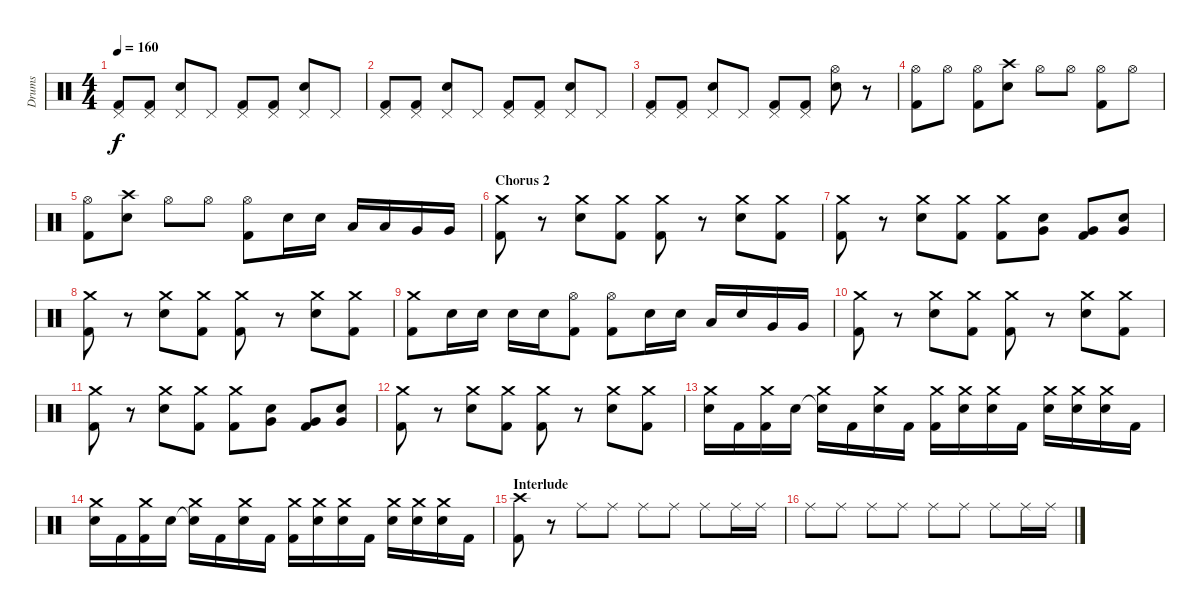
\track ("Drums" "Drums") {instrument percussion}
\staff {score}
\articulation defaults
\ts (4 4)
\tempo 160
\clef neutral
\ks c
("Pedal Hi-Hat (hit)" "Kick (hit) 2").8{dy f} ("Pedal Hi-Hat (hit)" "Kick (hit) 2").8 ("Pedal Hi-Hat (hit)" "Snare (hit) 2").8 "Pedal Hi-Hat (hit)".8 ("Pedal Hi-Hat (hit)" "Kick (hit) 2").8 ("Pedal Hi-Hat (hit)" "Kick (hit) 2").8 ("Pedal Hi-Hat (hit)" "Snare (hit) 2").8 "Pedal Hi-Hat (hit)".8 |
("Pedal Hi-Hat (hit)" "Kick (hit) 2").8 ("Pedal Hi-Hat (hit)" "Kick (hit) 2").8 ("Pedal Hi-Hat (hit)" "Snare (hit) 2").8 "Pedal Hi-Hat (hit)".8 ("Pedal Hi-Hat (hit)" "Kick (hit) 2").8 ("Pedal Hi-Hat (hit)" "Kick (hit) 2").8 ("Pedal Hi-Hat (hit)" "Snare (hit) 2").8 "Pedal Hi-Hat (hit)".8 |
("Pedal Hi-Hat (hit)" "Kick (hit) 2").8 ("Pedal Hi-Hat (hit)" "Kick (hit) 2").8 ("Pedal Hi-Hat (hit)" "Snare (hit) 2").8 "Pedal Hi-Hat (hit)".8 ("Pedal Hi-Hat (hit)" "Kick (hit) 2").8 ("Pedal Hi-Hat (hit)" "Kick (hit) 2").8 ("Hi-Hat (open)" "Snare (hit) 2").8 r.8 |
("Hi-Hat (open)" "Kick (hit) 2").8 "Hi-Hat (open)".8 ("Hi-Hat (open)" "Kick (hit) 2").8 ("Crash high (hit)" "Snare (hit) 2").8 "Hi-Hat (open)".8 "Hi-Hat (open)".8 ("Hi-Hat (open)" "Kick (hit) 2").8 "Hi-Hat (open)".8 |
("Hi-Hat (open)" "Kick (hit) 2").8 ("Crash high (hit)" "Snare (hit) 2").8 "Hi-Hat (open)".8 "Hi-Hat (open)".8 ("Hi-Hat (open)" "Kick (hit) 2").8 "Snare (hit) 2".16 "Snare (hit) 2".16 "Low Tom (hit)".16 "Low Tom (hit)".16 "Very Low Tom (hit)".16 "Very Low Tom (hit)".16 |
\section ("" "Chorus 2")
("Kick (hit) 2" "Crash medium (hit)").8 r.8 ("Snare (hit) 2" "Crash medium (hit)").8 ("Kick (hit) 2" "Crash medium (hit)").8 ("Kick (hit) 2" "Crash medium (hit)").8 r.8 ("Snare (hit) 2" "Crash medium (hit)").8 ("Kick (hit) 2" "Crash medium (hit)").8 |
("Kick (hit) 2" "Crash medium (hit)").8 r.8 ("Snare (hit) 2" "Crash medium (hit)").8 ("Kick (hit) 2" "Crash medium (hit)").8 ("Kick (hit) 2" "Crash medium (hit)").8 ("Snare (hit) 2" "Very Low Tom (hit)").8 ("Kick (hit) 2" "Very Low Tom (hit)").8 ("Snare (hit) 2" "Very Low Tom (hit)").8 |
("Kick (hit) 2" "Crash medium (hit)").8 r.8 ("Snare (hit) 2" "Crash medium (hit)").8 ("Kick (hit) 2" "Crash medium (hit)").8 ("Kick (hit) 2" "Crash medium (hit)").8 r.8 ("Snare (hit) 2" "Crash medium (hit)").8 ("Kick (hit) 2" "Crash medium (hit)").8 |
("Kick (hit) 2" "Crash medium (hit)").8 "Snare (hit) 2".16 "Snare (hit) 2".16 "Snare (hit) 2".16 "Snare (hit) 2".16 ("Hi-Hat (open)" "Kick (hit) 2").8 ("Hi-Hat (open)" "Kick (hit) 2").8 "Snare (hit) 2".16 "Snare (hit) 2".16 "Low Tom (hit)".16 "Snare (hit) 2".16 "Very Low Tom (hit)".16 "Very Low Tom (hit)".16 |
("Kick (hit) 2" "Crash medium (hit)").8 r.8 ("Snare (hit) 2" "Crash medium (hit)").8 ("Kick (hit) 2" "Crash medium (hit)").8 ("Kick (hit) 2" "Crash medium (hit)").8 r.8 ("Snare (hit) 2" "Crash medium (hit)").8 ("Kick (hit) 2" "Crash medium (hit)").8 |
("Kick (hit) 2" "Crash medium (hit)").8 r.8 ("Snare (hit) 2" "Crash medium (hit)").8 ("Kick (hit) 2" "Crash medium (hit)").8 ("Kick (hit) 2" "Crash medium (hit)").8 ("Snare (hit) 2" "Very Low Tom (hit)").8 ("Kick (hit) 2" "Very Low Tom (hit)").8 ("Snare (hit) 2" "Very Low Tom (hit)").8 |
("Kick (hit) 2" "Crash medium (hit)").8 r.8 ("Snare (hit) 2" "Crash medium (hit)").8 ("Kick (hit) 2" "Crash medium (hit)").8 ("Kick (hit) 2" "Crash medium (hit)").8 r.8 ("Snare (hit) 2" "Crash medium (hit)").8 ("Kick (hit) 2" "Crash medium (hit)").8 |
("Snare (hit) 2" "Crash medium (hit)").16 "Kick (hit) 2".16 ("Kick (hit) 2" "Crash medium (hit)").16 "Snare (hit) 2".16 ("Snare (hit)"{t} "Crash medium (hit)").16 "Kick (hit) 2".16 ("Snare (hit) 2" "Crash medium (hit)").16 "Kick (hit) 2".16 ("Kick (hit) 2" "Crash medium (hit)").16 ("Snare (hit) 2" "Crash medium (hit)").16 ("Snare (hit) 2" "Crash medium (hit)").16 "Kick (hit) 2".16 ("Snare (hit) 2" "Crash medium (hit)").16 ("Snare (hit) 2" "Crash medium (hit)").16 ("Snare (hit) 2" "Crash medium (hit)").16 "Kick (hit) 2".16 |
("Snare (hit) 2" "Crash medium (hit)").16 "Kick (hit) 2".16 ("Kick (hit) 2" "Crash medium (hit)").16 "Snare (hit) 2".16 ("Snare (hit)"{t} "Crash medium (hit)").16 "Kick (hit) 2".16 ("Snare (hit) 2" "Crash medium (hit)").16 "Kick (hit) 2".16 ("Kick (hit) 2" "Crash medium (hit)").16 ("Snare (hit) 2" "Crash medium (hit)").16 ("Snare (hit) 2" "Crash medium (hit)").16 "Kick (hit) 2".16 ("Snare (hit) 2" "Crash medium (hit)").16 ("Snare (hit) 2" "Crash medium (hit)").16 ("Snare (hit) 2" "Crash medium (hit)").16 "Kick (hit) 2".16 |
\section ("" "Interlude")
("Crash high (hit)" "Kick (hit) 2").8 r.8 "Ride (middle)".8 "Ride (middle)".8 "Ride (middle)".8 "Ride (middle)".8 "Ride (middle)".8 "Ride (middle)".16 "Ride (middle)".16 |
"Ride (middle)".8 "Ride (middle)".8 "Ride (middle)".8 "Ride (middle)".8 "Ride (middle)".8 "Ride (middle)".8 "Ride (middle)".8 "Ride (middle)".16 "Ride (middle)".16
